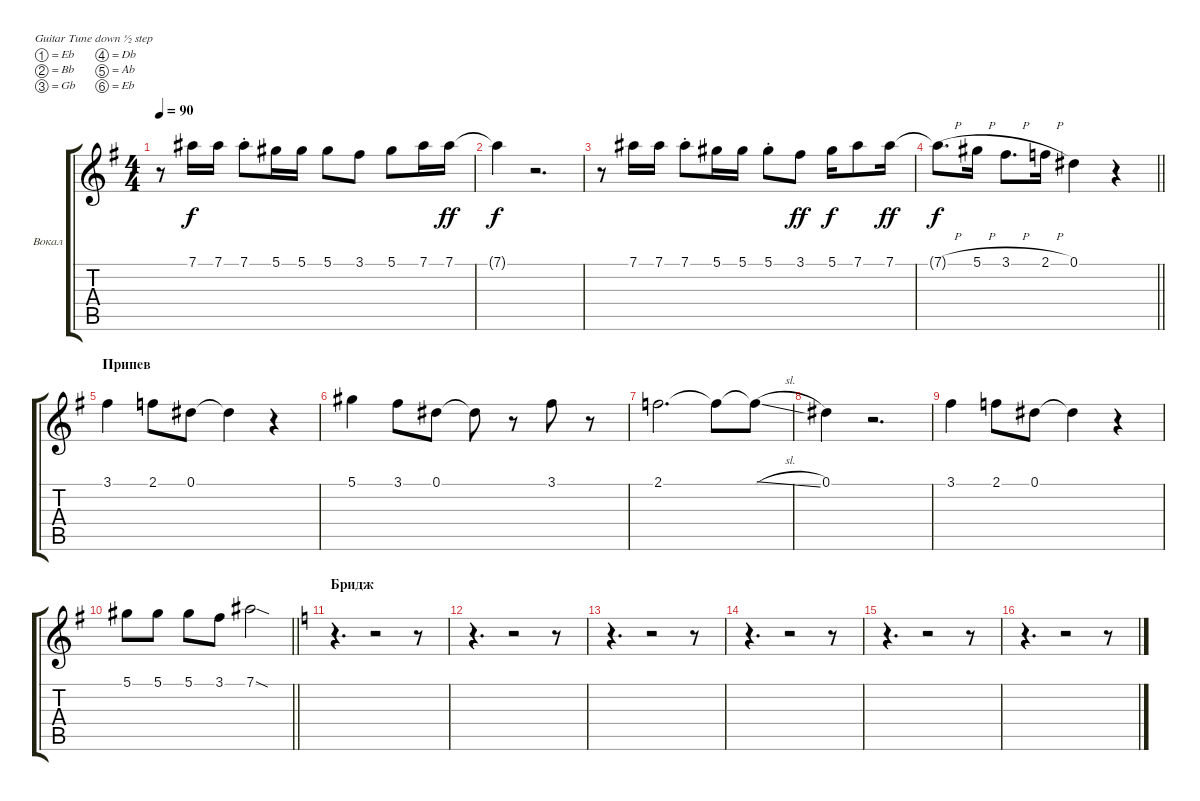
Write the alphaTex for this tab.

\bracketExtendMode groupsimilarinstruments
\firstSystemTrackNameOrientation horizontal
\otherSystemsTrackNameOrientation horizontal
\track ("Валерий Кипелов" "Вокал") {instrument trumpet}
\staff {score tabs}
\tuning (Eb4 Bb3 Gb3 Db3 Ab2 Eb2)
\displaytranspose 12
\ts (4 4)
\tempo 90
\clef g2
\ks eminor
r.8{dy f} 7.1.16 7.1.16 7.1{st}.8 5.1.16 5.1.16 5.1.8 3.1.8 5.1.8 7.1.16 7.1.16{dy ff} |
7.1{t}.4{dy f} r.2{d} |
r.8 7.1.16 7.1.16 7.1{st}.8 5.1.16 5.1.16 5.1{st}.8 3.1.8{dy ff} 5.1.16{dy f} 7.1.8 7.1.16{dy ff} |
\barLineRight lightlight
7.1{h t}.8{d dy f} 5.1{h}.16 3.1{h}.8{d} 2.1{h}.16 0.1.4 r.4 |
\section ("" "Припев")
3.1.4 2.1.8 0.1.8 0.1{t}.4 r.4 |
5.1.4 3.1.8 0.1.8 0.1{t}.8 r.8 3.1.8 r.8 |
2.1.2{d} 2.1{t}.8 2.1{sl t}.8 |
0.1.4 r.2{d} |
3.1.4 2.1.8 0.1.8 0.1{t}.4 r.4 |
\barLineRight lightlight
5.1.8 5.1.8 5.1.8 3.1.8 7.1{sod}.2 |
\section ("" "Бридж")
\ks c
r.4{d} r.2 r.8 |
r.4{d} r.2 r.8 |
r.4{d} r.2 r.8 |
r.4{d} r.2 r.8 |
r.4{d} r.2 r.8 |
r.4{d} r.2 r.8
